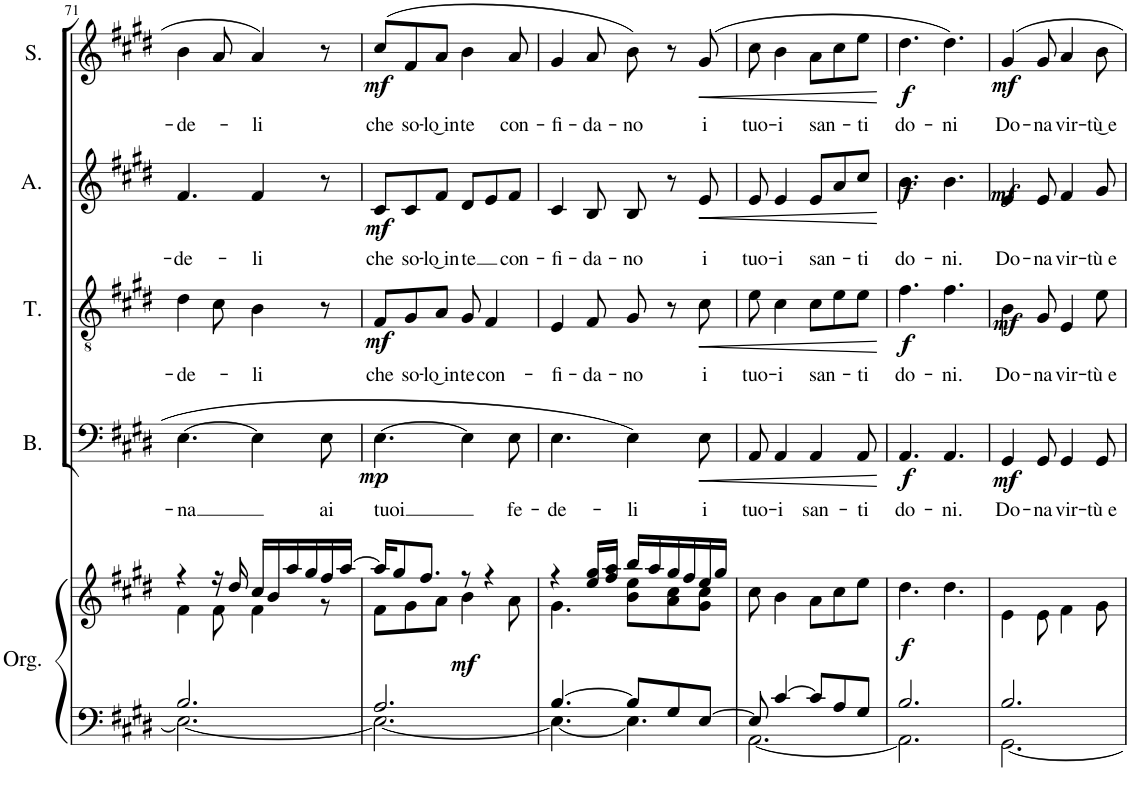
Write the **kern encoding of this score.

**kern	**kern	**dynam	**kern	**text	**dynam	**kern	**text	**dynam	**kern	**text	**dynam	**kern	**text	**dynam
*part5	*part5	*part5	*part4	*part4	*part4	*part3	*part3	*part3	*part2	*part2	*part2	*part1	*part1	*part1
*staff6	*staff5	*staff5/6	*staff4	*staff4	*staff4	*staff3	*staff3	*staff3	*staff2	*staff2	*staff2	*staff1	*staff1	*staff1
*I"Organ	*	*	*I"Bass	*	*	*I"Tenor	*	*	*I"Alto	*	*	*I"Soprano	*	*
*I'Org.	*	*	*I'B.	*	*	*I'T.	*	*	*I'A.	*	*	*I'S.	*	*
!!LO:PB:g=z
*clefF4	*clefG2	*	*clefF4	*	*	*clefGv2	*	*	*clefG2	*	*	*clefG2	*	*
*k[f#c#g#d#]	*k[f#c#g#d#]	*	*k[f#c#g#d#]	*	*	*k[f#c#g#d#]	*	*	*k[f#c#g#d#]	*	*	*k[f#c#g#d#]	*	*
*M6/8	*M6/8	*	*M6/8	*	*	*M6/8	*	*	*M6/8	*	*	*M6/8	*	*
=71	=71	=71	=71	=71	=71	=71	=71	=71	=71	=71	=71	=71	=71	=71
*^	*^	*	*	*	*	*	*	*	*	*	*	*	*	*
!	!	!	!	!	!	!LO:LY:b	!	!	!LO:LY:b	!	!	!LO:LY:b	!	!	!LO:LY:b	!
2.B/	2.E\_	4r	4f#\	.	[4.E\	-na	.	4d#\	-de-	.	4.f#/	-de-	.	4b\	-de-	.
.	.	16r	8f#\	.	.	.	.	8c#\	.	.	.	.	.	8a/	.	.
.	.	16dd#/	.	.	.	.	.	.	.	.	.	.	.	.	.	.
!	!	!	!	!	!	!	!	!	!LO:LY:b	!	!	!LO:LY:b	!	!	!LO:LY:b	!
.	.	16cc#/LL	4f#\	.	4E\]	.	.	4B\	-li	.	4f#/	-li	.	4a/	-li	.
.	.	16b/	.	.	.	.	.	.	.	.	.	.	.	.	.	.
.	.	16aa/	.	.	.	.	.	.	.	.	.	.	.	.	.	.
.	.	16gg#/	.	.	.	.	.	.	.	.	.	.	.	.	.	.
!	!	!	!	!	!	!LO:LY:b	!	!	!	!	!	!	!	!	!	!
.	.	16ff#/	8r	.	8E\	ai	.	8r	.	.	8r	.	.	8r	.	.
.	.	[16aa/JJ	.	.	.	.	.	.	.	.	.	.	.	.	.	.
=72	=72	=72	=72	=72	=72	=72	=72	=72	=72	=72	=72	=72	=72	=72	=72	=72
!	!	!	!	!	!	!LO:LY:b	!LO:DY:b	!	!LO:LY:b	!LO:DY:b	!	!LO:LY:b	!LO:DY:b	!	!LO:LY:b	!LO:DY:b
2.A/	2.E\_	16aa/KL]	8f#\L	.	[4.E\	tuoi	mp	8F#/L	che	mf	8c#/L	che	mf	(8cc#/L	che	mf
.	.	8gg#/	.	.	.	.	.	.	.	.	.	.	.	.	.	.
!	!	!	!	!	!	!	!	!	!LO:LY:b	!	!	!LO:LY:b	!	!	!LO:LY:b	!
.	.	.	8g#\	.	.	.	.	8G#/	so-	.	8c#/	so-	.	8f#/	so-	.
.	.	8.ff#/J	.	.	.	.	.	.	.	.	.	.	.	.	.	.
!	!	!	!	!	!	!	!	!	!LO:LY:b	!	!	!LO:LY:b	!	!	!LO:LY:b	!
.	.	.	8a\J	.	.	.	.	8A/J	-lo͜ in	.	8f#/J	-lo͜ in	.	8a/J	-lo͜ in	.
!	!	!	!	!LO:DY:b	!	!	!	!	!LO:LY:b	!	!	!LO:LY:b	!	!	!LO:LY:b	!
.	.	8r	4b\	mf	4E\]	.	.	8G#/	te	.	8d#/L	te	.	4b\	te	.
!	!	!	!	!	!	!	!	!	!LO:LY:b	!	!	!	!	!	!	!
.	.	4r	.	.	.	.	.	4F#/	con-	.	8e/	.	.	.	.	.
!	!	!	!	!	!	!LO:LY:b	!	!	!	!	!	!LO:LY:b	!	!	!LO:LY:b	!
.	.	.	8a\	.	8E\	fe-	.	.	.	.	8f#/J	con-	.	8a/	con-	.
=73	=73	=73	=73	=73	=73	=73	=73	=73	=73	=73	=73	=73	=73	=73	=73	=73
*	*	*	*^	*	*	*	*	*	*	*	*	*	*	*	*	*
!	!	!	!	!	!	!	!LO:LY:b	!	!	!LO:LY:b	!	!	!LO:LY:b	!	!	!LO:LY:b	!
[4.B/	4.E\_	4r	4.g#\	2.ryy	.	4.E\	-de-	.	4E/	-fi-	.	4c#/	-fi-	.	4g#/	-fi-	.
!	!	!	!	!	!	!	!	!	!	!LO:LY:b	!	!	!LO:LY:b	!	!	!LO:LY:b	!
.	.	16ee/ 16gg#/LL	.	.	.	.	.	.	8F#/	-da-	.	8B/	-da-	.	8a/	-da-	.
.	.	16ff#/ 16aa/JJ	.	.	.	.	.	.	.	.	.	.	.	.	.	.	.
!	!	!	!	!	!	!	!LO:LY:b	!	!	!LO:LY:b	!	!	!LO:LY:b	!	!	!LO:LY:b	!
8B/L]	4.E\]	16bb/LL	8b\ 8ee\L	.	.	4E\	-li	.	8G#/	-no	.	8B/	-no	.	8b\)	-no	.
.	.	16aa/	.	.	.	.	.	.	.	.	.	.	.	.	.	.	.
8G#/	.	16gg#/	8a\ 8cc#\	.	.	.	.	.	8r	.	.	8r	.	.	8r	.	.
.	.	16ff#/	.	.	.	.	.	.	.	.	.	.	.	.	.	.	.
!	!	!	!	!	!	!	!LO:LY:b	!LO:HP:b	!	!LO:LY:b	!LO:HP:b	!	!LO:LY:b	!LO:HP:b	!	!LO:LY:b	!LO:HP:b
[8E/J	.	16ee/	8g#\ 8cc#\J	.	.	8E\	i	<	8c#\	i	<	8e/	i	<	(8g#/	i	<
.	.	16gg#/JJ	.	.	.	.	.	.	.	.	.	.	.	.	.	.	.
=74	=74	=74	=74	=74	=74	=74	=74	=74	=74	=74	=74	=74	=74	=74	=74	=74	=74
!	!	!	!	!	!	!	!LO:LY:b	!	!	!LO:LY:b	!	!	!LO:LY:b	!	!	!LO:LY:b	!
8E/]	[2.AA\	8ryy	8cc#\	2.ryy	.	8AA/	tuo-	.	8e\	tuo-	.	8e/	tuo-	.	8cc#\	tuo-	.
!	!	!	!	!	!	!	!LO:LY:b	!	!	!LO:LY:b	!	!	!LO:LY:b	!	!	!LO:LY:b	!
[4c#/	.	8ryy	4b\	.	.	4AA/	-i	.	4c#\	-i	.	4e/	-i	.	4b\	-i	.
.	.	2ryy	.	.	.	.	.	.	.	.	.	.	.	.	.	.	.
!	!	!	!	!	!	!	!LO:LY:b	!	!	!LO:LY:b	!	!	!LO:LY:b	!	!	!LO:LY:b	!
8c#/L]	.	.	8a\L	.	.	4AA/	san-	.	8c#\L	san-	.	8e/L	san-	.	8a\L	san-	.
8A/	.	.	8cc#\	.	.	.	.	.	8e\	.	.	8a/	.	.	8cc#\	.	.
!	!	!	!	!	!	!	!LO:LY:b	!	!	!LO:LY:b	!	!	!LO:LY:b	!	!	!LO:LY:b	!
8G#/J	.	.	8ee\J	.	.	8AA/	-ti	.	8e\J	-ti	.	8cc#/J	-ti	.	8ee\J	-ti	.
*v	*v	*	*	*	*	*	*	*	*	*	*	*	*	*	*	*	*
*	*v	*v	*v	*	*	*	*	*	*	*	*	*	*	*	*	*
.	.	.	.	.	[	.	.	[	.	.	[	.	.	[
=75	=75	=75	=75	=75	=75	=75	=75	=75	=75	=75	=75	=75	=75	=75
*^	*^	*	*	*	*	*	*	*	*	*	*	*	*	*
!	!	!	!	!LO:DY:b	!	!LO:LY:b	!LO:DY:b	!	!LO:LY:b	!LO:DY:b	!	!LO:LY:b	!LO:DY:b	!	!LO:LY:b	!LO:DY:b
2.B/	2.AA\]	2.ryy	4.dd#\	f	4.AA/	do-	f	4.f#\	do-	f	4.b\	do-	f	4.dd#\	do-	f
!	!	!	!	!	!	!LO:LY:b	!	!	!LO:LY:b	!	!	!LO:LY:b	!	!	!LO:LY:b	!
.	.	.	4.dd#\	.	4.AA/	-ni.	.	4.f#\	-ni.	.	4.b\	-ni.	.	4.dd#\)	-ni	.
=76	=76	=76	=76	=76	=76	=76	=76	=76	=76	=76	=76	=76	=76	=76	=76	=76
!	!	!	!	!	!	!LO:LY:b	!LO:DY:b	!	!LO:LY:b	!LO:DY:b	!	!LO:LY:b	!LO:DY:b	!	!LO:LY:b	!LO:DY:b
2.B/	[2.GG#\	2.ryy	4e\	.	4GG#/	Do-	mf	4B\	Do-	mf	4e/	Do-	mf	4g#/	Do-	mf
!	!	!	!	!	!	!LO:LY:b	!	!	!LO:LY:b	!	!	!LO:LY:b	!	!	!LO:LY:b	!
.	.	.	8e\	.	8GG#/	-na	.	8G#/	-na	.	8e/	-na	.	8g#/	-na	.
!	!	!	!	!	!	!LO:LY:b	!	!	!LO:LY:b	!	!	!LO:LY:b	!	!	!LO:LY:b	!
.	.	.	4f#\	.	4GG#/	vir-	.	4E/	vir-	.	4f#/	vir-	.	4a/	vir-	.
!	!	!	!	!	!	!LO:LY:b	!	!	!LO:LY:b	!	!	!LO:LY:b	!	!	!LO:LY:b	!
.	.	.	8g#\	.	8GG#/	-tù e	.	8e\	-tù e	.	8g#/	-tù e	.	8b\	-tù͜ e	.
*v	*v	*	*	*	*	*	*	*	*	*	*	*	*	*	*	*
*	*v	*v	*	*	*	*	*	*	*	*	*	*	*	*	*
=	=	=	=	=	=	=	=	=	=	=	=	=	=	=
*-	*-	*-	*-	*-	*-	*-	*-	*-	*-	*-	*-	*-	*-	*-
